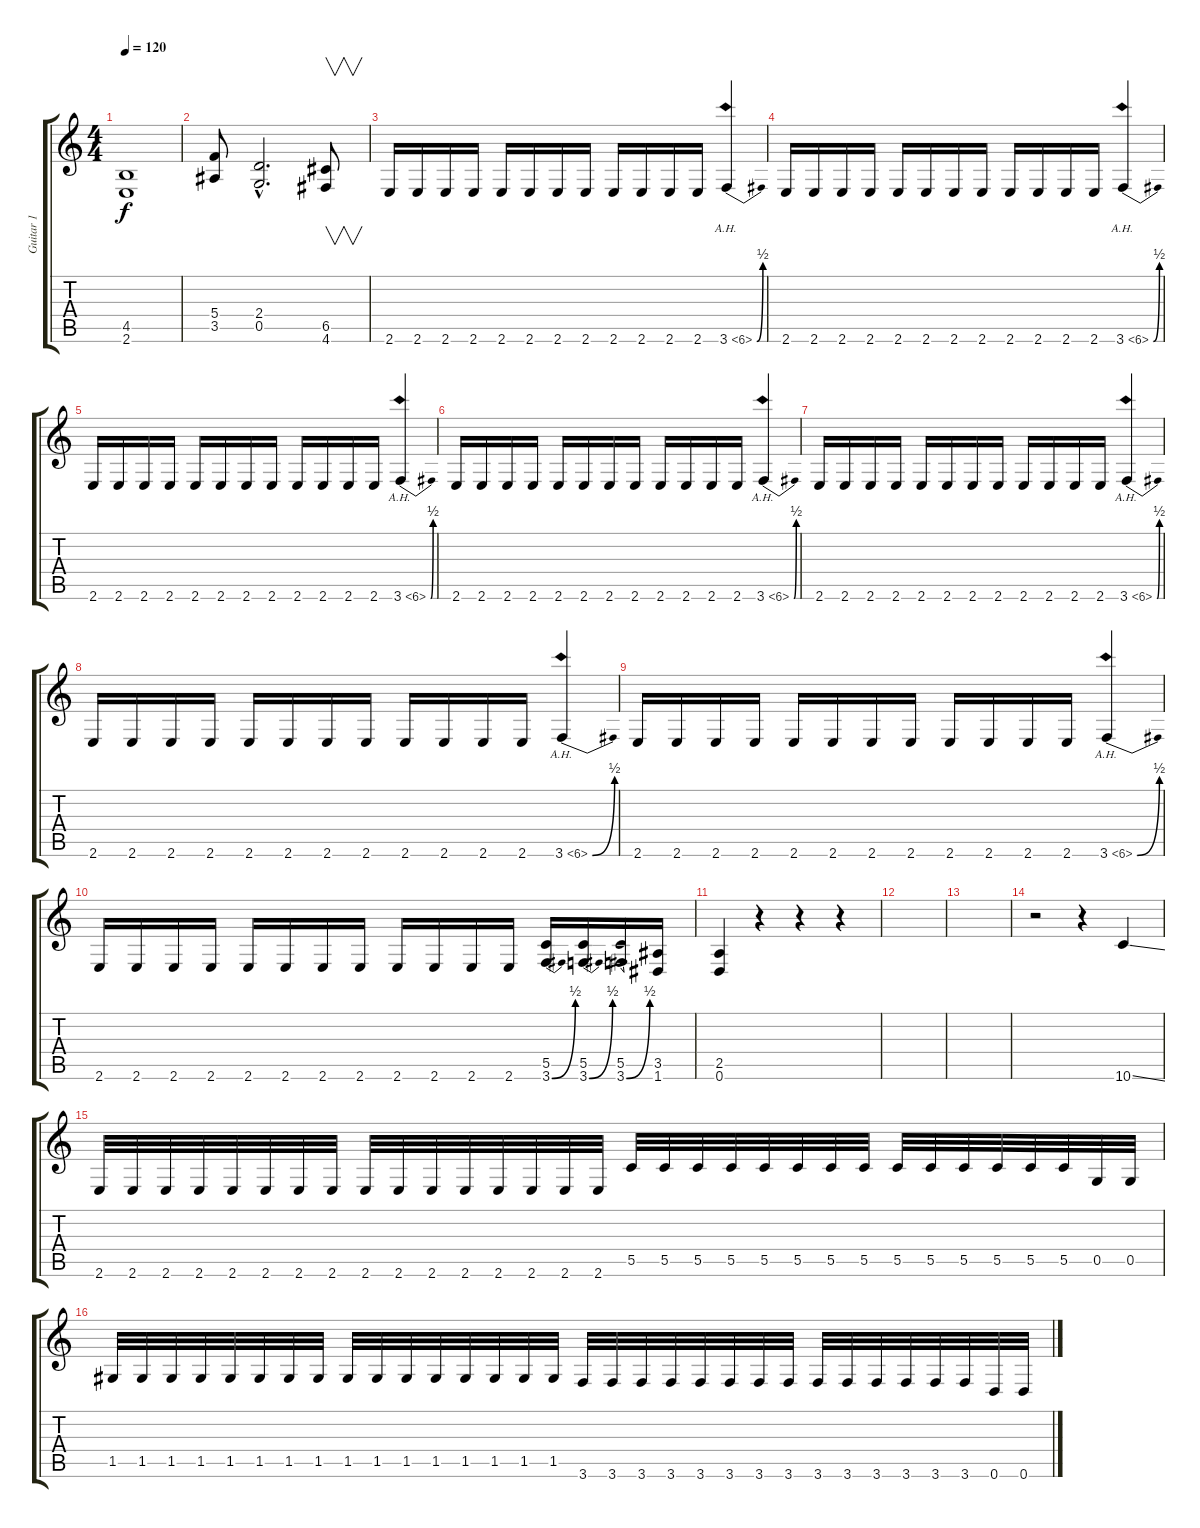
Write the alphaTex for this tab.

\track ("Guitar 1" "Guitar 1") {instrument distortionguitar}
\staff {score tabs}
\tuning (D4 A3 F3 C3 G2 D2) {hide}
\ts (4 4)
\tempo 120
\clef g2
\ks c
(4.5 2.6).1{dy f} |
(5.4 3.5).8 (2.4{hac} 0.5{hac}).2{d} (6.5 4.6).8{v} |
2.6.16 2.6.16 2.6.16 2.6.16 2.6.16 2.6.16 2.6.16 2.6.16 2.6.16 2.6.16 2.6.16 2.6.16 3.6{be (bend 0 0 60 2) ah 3}.4 |
2.6.16 2.6.16 2.6.16 2.6.16 2.6.16 2.6.16 2.6.16 2.6.16 2.6.16 2.6.16 2.6.16 2.6.16 3.6{be (bend 0 0 60 2) ah 3}.4 |
2.6.16 2.6.16 2.6.16 2.6.16 2.6.16 2.6.16 2.6.16 2.6.16 2.6.16 2.6.16 2.6.16 2.6.16 3.6{be (bend 0 0 60 2) ah 3}.4 |
2.6.16 2.6.16 2.6.16 2.6.16 2.6.16 2.6.16 2.6.16 2.6.16 2.6.16 2.6.16 2.6.16 2.6.16 3.6{be (bend 0 0 60 2) ah 3}.4 |
2.6.16 2.6.16 2.6.16 2.6.16 2.6.16 2.6.16 2.6.16 2.6.16 2.6.16 2.6.16 2.6.16 2.6.16 3.6{be (bend 0 0 60 2) ah 3}.4 |
2.6.16 2.6.16 2.6.16 2.6.16 2.6.16 2.6.16 2.6.16 2.6.16 2.6.16 2.6.16 2.6.16 2.6.16 3.6{be (bend 0 0 60 2) ah 3}.4 |
2.6.16 2.6.16 2.6.16 2.6.16 2.6.16 2.6.16 2.6.16 2.6.16 2.6.16 2.6.16 2.6.16 2.6.16 3.6{be (bend 0 0 60 2) ah 3}.4 |
2.6.16 2.6.16 2.6.16 2.6.16 2.6.16 2.6.16 2.6.16 2.6.16 2.6.16 2.6.16 2.6.16 2.6.16 (5.5 3.6{be (bend 0 0 60 2)}).16 (5.5 3.6{be (bend 0 0 60 2)}).16 (5.5 3.6{be (bend 0 0 60 2)}).16 (3.5 1.6).16 |
(2.5 0.6).4 r.4 r.4 r.4 |
|
|
r.2 r.4 10.6{ss}.4 |
2.6.32 2.6.32 2.6.32 2.6.32 2.6.32 2.6.32 2.6.32 2.6.32 2.6.32 2.6.32 2.6.32 2.6.32 2.6.32 2.6.32 2.6.32 2.6.32 5.5.32 5.5.32 5.5.32 5.5.32 5.5.32 5.5.32 5.5.32 5.5.32 5.5.32 5.5.32 5.5.32 5.5.32 5.5.32 5.5.32 0.5.32 0.5.32 |
1.5.32 1.5.32 1.5.32 1.5.32 1.5.32 1.5.32 1.5.32 1.5.32 1.5.32 1.5.32 1.5.32 1.5.32 1.5.32 1.5.32 1.5.32 1.5.32 3.6.32 3.6.32 3.6.32 3.6.32 3.6.32 3.6.32 3.6.32 3.6.32 3.6.32 3.6.32 3.6.32 3.6.32 3.6.32 3.6.32 0.6.32 0.6.32
